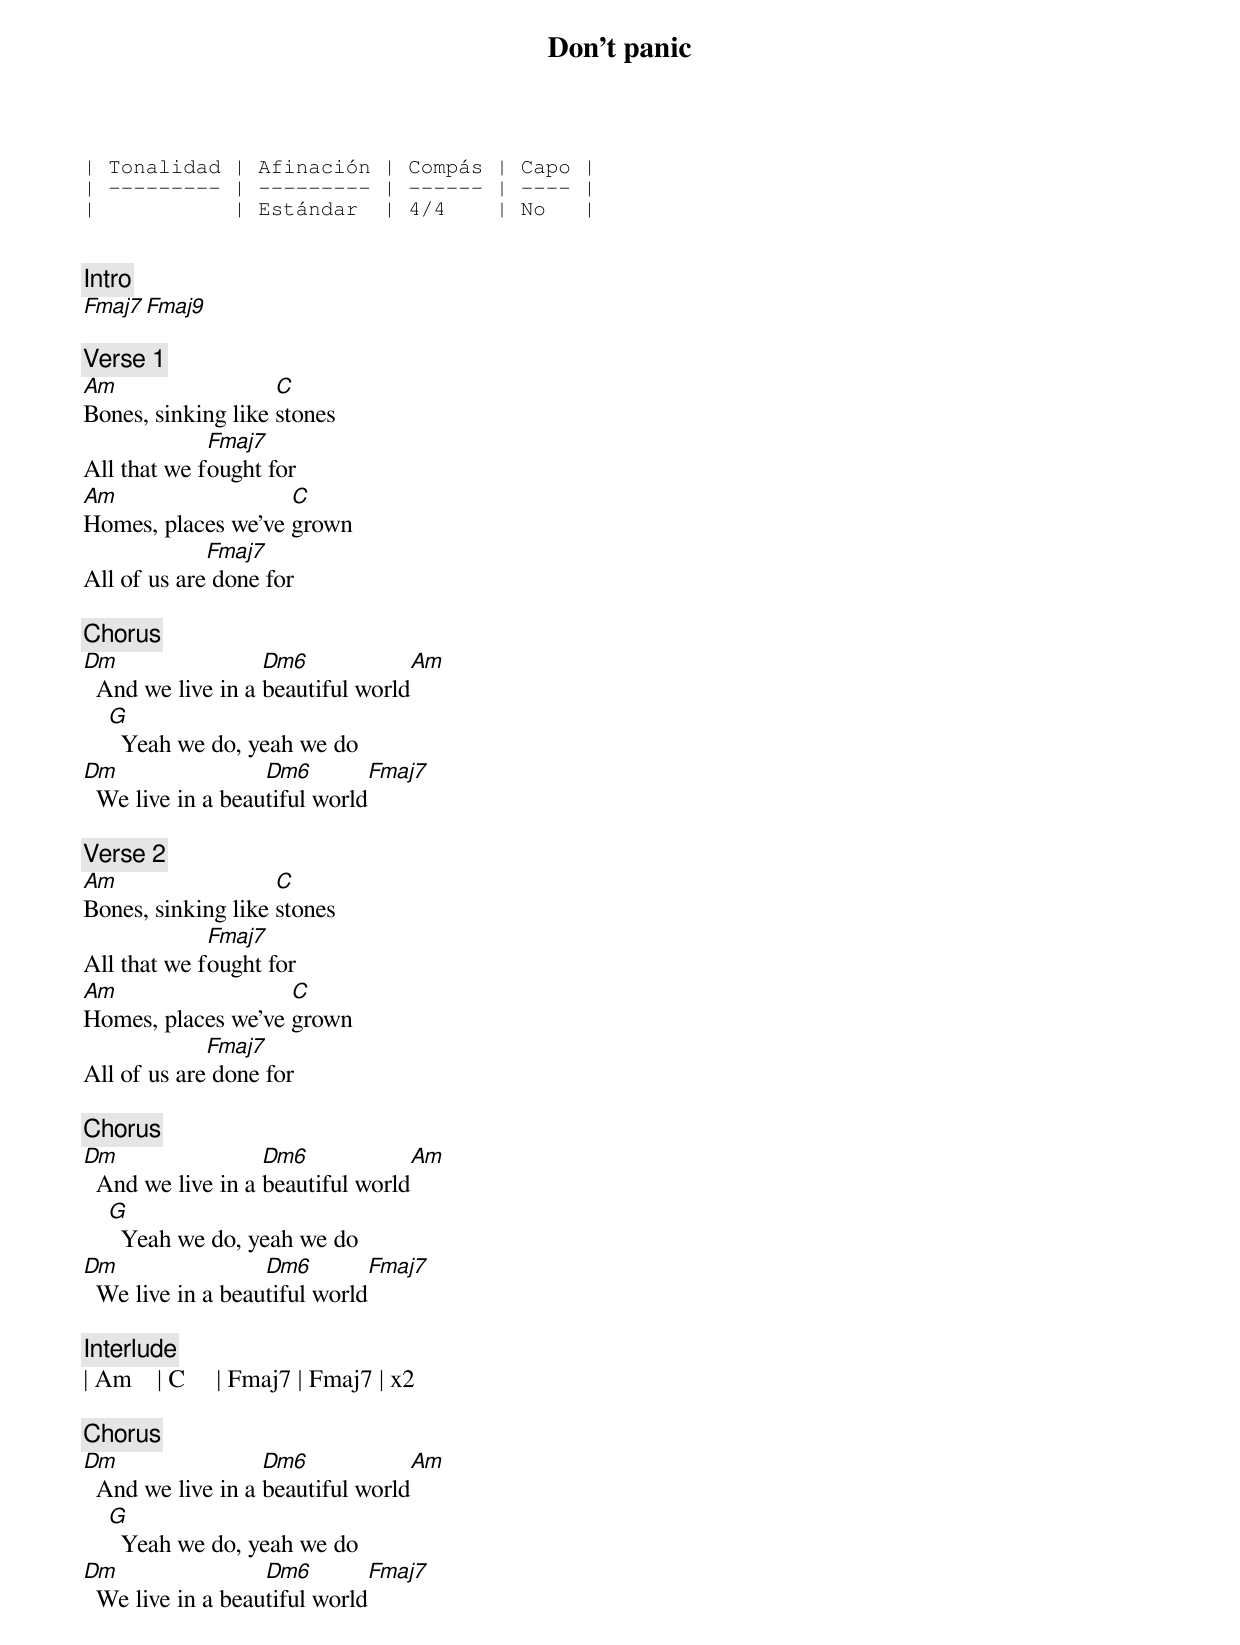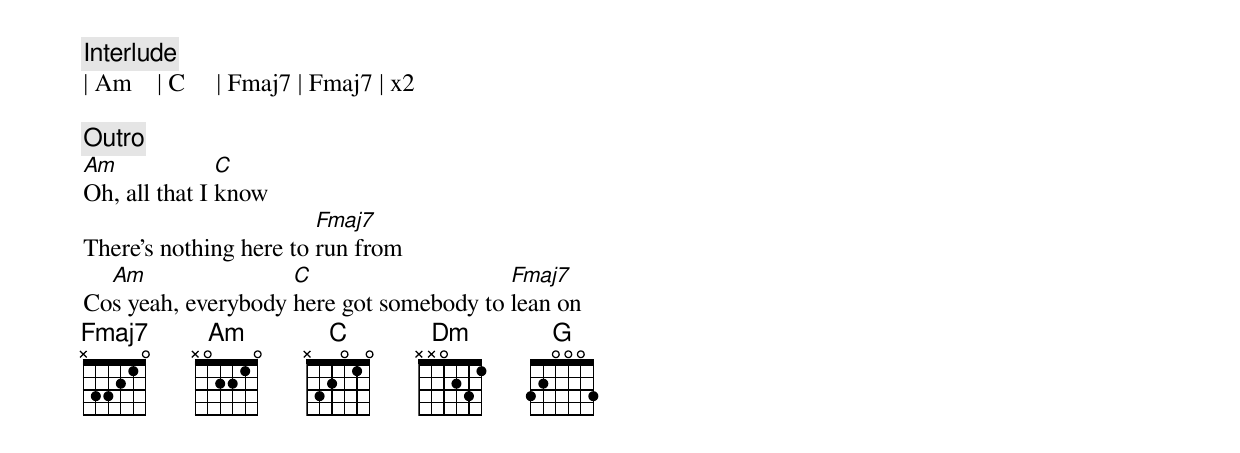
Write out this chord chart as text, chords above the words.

Don't panic

| Tonalidad | Afinación | Compás | Capo |
| --------- | --------- | ------ | ---- |
|           | Estándar  | 4/4    | No   |


[Intro]
Fmaj7 Fmaj9

[Verse 1]
Am                  C
Bones, sinking like stones
             Fmaj7
All that we fought for
Am                  C
Homes, places we've grown
             Fmaj7
All of us are done for

[Chorus]
Dm                 Dm6               Am
  And we live in a beautiful world
    G
      Yeah we do, yeah we do
Dm                 Dm6          Fmaj7
  We live in a beautiful world

[Verse 2]
Am                  C
Bones, sinking like stones
             Fmaj7
All that we fought for
Am                  C
Homes, places we've grown
             Fmaj7
All of us are done for

[Chorus]
Dm                 Dm6               Am
  And we live in a beautiful world
    G
      Yeah we do, yeah we do
Dm                 Dm6          Fmaj7
  We live in a beautiful world

[Interlude]
| Am    | C     | Fmaj7 | Fmaj7 | x2

[Chorus]
Dm                 Dm6               Am
  And we live in a beautiful world
    G
      Yeah we do, yeah we do
Dm                 Dm6          Fmaj7
  We live in a beautiful world

[Interlude]
| Am    | C     | Fmaj7 | Fmaj7 | x2

[Outro]
Am             C
Oh, all that I know
                        Fmaj7
There's nothing here to run from
  Am                C                    Fmaj7
Cos yeah, everybody here got somebody to lean on
